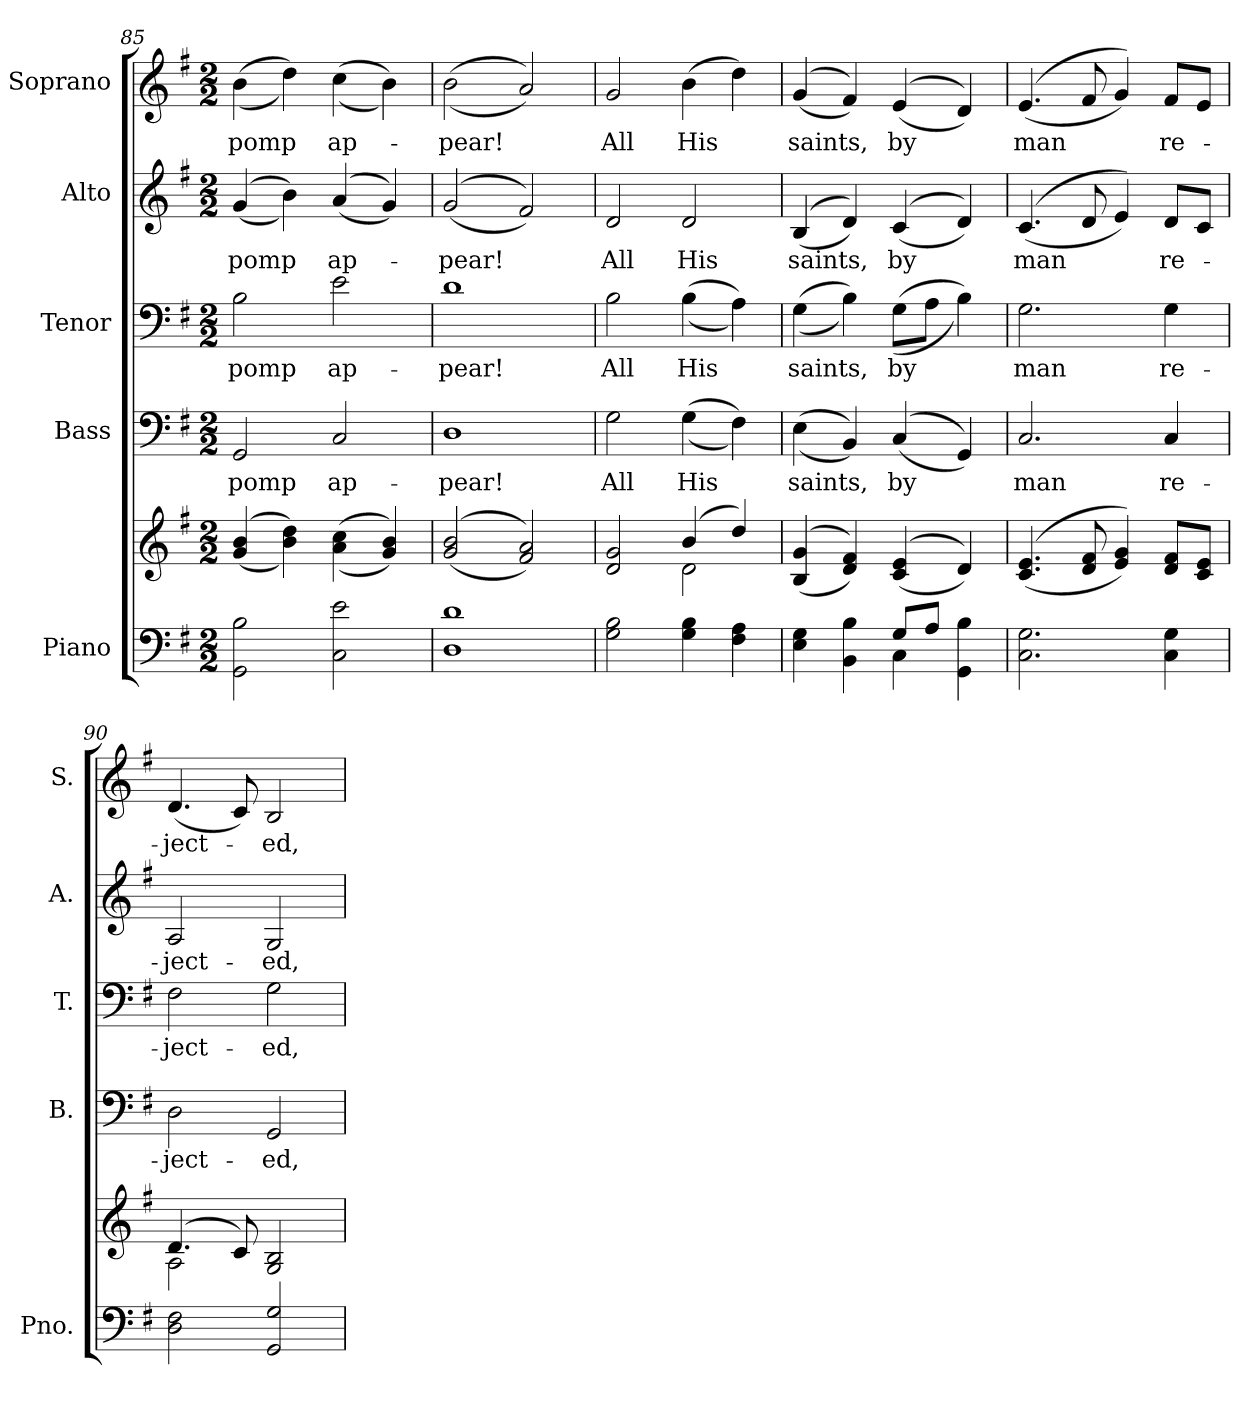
**kern	**kern	**kern	**text	**kern	**text	**kern	**text	**kern	**text
*part5	*part5	*part4	*part4	*part3	*part3	*part2	*part2	*part1	*part1
*staff6	*staff5	*staff4	*staff4	*staff3	*staff3	*staff2	*staff2	*staff1	*staff1
*I"Piano	*	*I"Bass	*	*I"Tenor	*	*I"Alto	*	*I"Soprano	*
*I'Pno.	*	*I'B.	*	*I'T.	*	*I'A.	*	*I'S.	*
!!LO:PB:g=z
*clefF4	*clefG2	*clefF4	*	*clefF4	*	*clefG2	*	*clefG2	*
*k[f#]	*k[f#]	*k[f#]	*	*k[f#]	*	*k[f#]	*	*k[f#]	*
*G:	*G:	*G:	*	*G:	*	*G:	*	*G:	*
*M2/2	*M2/2	*M2/2	*	*M2/2	*	*M2/2	*	*M2/2	*
=85	=85	=85	=85	=85	=85	=85	=85	=85	=85
!	!	!	!LO:LY:b:color=#000000	!	!	!	!	!	!
!	!	!	!	!	!LO:LY:b:color=#000000	!	!	!	!
!	!	!	!	!	!	!	!LO:LY:b:color=#000000	!	!
!	!	!	!	!	!	!	!	!	!LO:LY:b:color=#000000
2GGi\ 2Bi	((4gi/ 4bi	2GGi/	pomp	2Bi\	pomp	((4gi/	pomp	((4bi\	pomp
.	4bi\ 4ddi))	.	.	.	.	4bi\))	.	4ddi\))	.
!	!	!	!LO:LY:b:color=#000000	!	!	!	!	!	!
!	!	!	!	!	!LO:LY:b:color=#000000	!	!	!	!
!	!	!	!	!	!	!	!LO:LY:b:color=#000000	!	!
!	!	!	!	!	!	!	!	!	!LO:LY:b:color=#000000
2Ci\ 2ei	((4ai\ 4cci	2Ci/	ap-	2ei\	ap-	((4ai/	ap-	((4cci\	ap-
.	4gi/ 4bi))	.	.	.	.	4gi/))	.	4bi\))	.
=86	=86	=86	=86	=86	=86	=86	=86	=86	=86
!	!	!	!LO:LY:b:color=#000000	!	!	!	!	!	!
!	!	!	!	!	!LO:LY:b:color=#000000	!	!	!	!
!	!	!	!	!	!	!	!LO:LY:b:color=#000000	!	!
!	!	!	!	!	!	!	!	!	!LO:LY:b:color=#000000
1Di 1di	((2gi/ 2bi	1Di	-pear!	1di	-pear!	((2gi/	-pear!	((2bi\	-pear!
.	2f#i/ 2ai))	.	.	.	.	2f#i/))	.	2ai/))	.
=87	=87	=87	=87	=87	=87	=87	=87	=87	=87
*	*^	*	*	*	*	*	*	*	*
!	!	!	!	!LO:LY:b:color=#000000	!	!	!	!	!	!
!	!	!	!	!	!	!LO:LY:b:color=#000000	!	!	!	!
!	!	!	!	!	!	!	!	!LO:LY:b:color=#000000	!	!
!	!	!	!	!	!	!	!	!	!	!LO:LY:b:color=#000000
2Gi\ 2Bi	2di/ 2gi	2ryy	2Gi\	All	2Bi\	All	2di/	All	2gi/	All
!	!	!	!	!LO:LY:b:color=#000000	!	!	!	!	!	!
!	!	!	!	!	!	!LO:LY:b:color=#000000	!	!	!	!
!	!	!	!	!	!	!	!	!LO:LY:b:color=#000000	!	!
!	!	!	!	!	!	!	!	!	!	!LO:LY:b:color=#000000
4Gi\ 4Bi	(4bi/	2di\	((4Gi\	His	((4Bi\	His	2di/	His	(4bi\	His
4F#i\ 4Ai	4ddi/)	.	4F#i\))	.	4Ai\))	.	.	.	4ddi\)	.
*	*v	*v	*	*	*	*	*	*	*	*
!!LO:PB:g=z
=88	=88	=88	=88	=88	=88	=88	=88	=88	=88
*^	*	*	*	*	*	*	*	*	*
!	!	!	!	!LO:LY:b:color=#000000	!	!	!	!	!	!
!	!	!	!	!	!	!LO:LY:b:color=#000000	!	!	!	!
!	!	!	!	!	!	!	!	!LO:LY:b:color=#000000	!	!
!	!	!	!	!	!	!	!	!	!	!LO:LY:b:color=#000000
4Ei\ 4Gi	2ryy	((4Bi/ 4gi	((4Ei\	saints,	((4Gi\	saints,	((4Bi/	saints,	((4gi/	saints,
4BBi\ 4Bi	.	4di/ 4f#i))	4BBi/))	.	4Bi\))	.	4di/))	.	4f#i/))	.
!	!	!	!	!LO:LY:b:color=#000000	!	!	!	!	!	!
!	!	!	!	!	!	!LO:LY:b:color=#000000	!	!	!	!
!	!	!	!	!	!	!	!	!LO:LY:b:color=#000000	!	!
!	!	!	!	!	!	!	!	!	!	!LO:LY:b:color=#000000
8Gi/L	4Ci\	((4ci/ 4ei	((4Ci/	by	((8Gi\L	by	((4ci/	by	((4ei/	by
8Ai/J	.	.	.	.	8Ai\J	.	.	.	.	.
4GGi\ 4Bi	4ryy	4di/))	4GGi/))	.	4Bi\))	.	4di/))	.	4di/))	.
*v	*v	*	*	*	*	*	*	*	*	*
=89	=89	=89	=89	=89	=89	=89	=89	=89	=89
*^	*	*	*	*	*	*	*	*	*
!	!	!	!	!LO:LY:b:color=#000000	!	!	!	!	!	!
*v	*v	*	*	*	*	*	*	*	*	*
*^	*	*	*	*	*	*	*	*	*
!	!	!	!	!	!	!LO:LY:b:color=#000000	!	!	!	!
*v	*v	*	*	*	*	*	*	*	*	*
*^	*	*	*	*	*	*	*	*	*
!	!	!	!	!	!	!	!	!LO:LY:b:color=#000000	!	!
*v	*v	*	*	*	*	*	*	*	*	*
*^	*	*	*	*	*	*	*	*	*
!	!	!	!	!	!	!	!	!	!	!LO:LY:b:color=#000000
*v	*v	*	*	*	*	*	*	*	*	*
2.Ci\ 2.Gi	((4.ci/ 4.ei	2.Ci/	man	2.Gi\	man	((4.ci/	man	((4.ei/	man
.	8di/ 8f#i	.	.	.	.	8di/	.	8f#i/	.
.	4ei/ 4gi))	.	.	.	.	4ei/))	.	4gi/))	.
!	!	!	!LO:LY:b:color=#000000	!	!	!	!	!	!
!	!	!	!	!	!LO:LY:b:color=#000000	!	!	!	!
!	!	!	!	!	!	!	!LO:LY:b:color=#000000	!	!
!	!	!	!	!	!	!	!	!	!LO:LY:b:color=#000000
4Ci\ 4Gi	8di/ 8f#iL	4Ci/	re-	4Gi\	re-	8di/L	re-	8f#i/L	re-
.	8ci/ 8eiJ	.	.	.	.	8ci/J	.	8ei/J	.
=90	=90	=90	=90	=90	=90	=90	=90	=90	=90
*	*^	*	*	*	*	*	*	*	*
!	!	!	!	!LO:LY:b:color=#000000	!	!	!	!	!	!
!	!	!	!	!	!	!LO:LY:b:color=#000000	!	!	!	!
!	!	!	!	!	!	!	!	!LO:LY:b:color=#000000	!	!
!	!	!	!	!	!	!	!	!	!	!LO:LY:b:color=#000000
2Di\ 2F#i	(4.di/	2Ai\	2Di\	-ject-	2F#i\	-ject-	2Ai/	-ject-	(4.di/	-ject-
.	8ci/)	.	.	.	.	.	.	.	8ci/)	.
!	!	!	!	!LO:LY:b:color=#000000	!	!	!	!	!	!
!	!	!	!	!	!	!LO:LY:b:color=#000000	!	!	!	!
!	!	!	!	!	!	!	!	!LO:LY:b:color=#000000	!	!
!	!	!	!	!	!	!	!	!	!	!LO:LY:b:color=#000000
2GGi/ 2Gi	2Gi/ 2Bi	2ryy	2GGi/	-ed,	2Gi\	-ed,	2Gi/	-ed,	2Bi/	-ed,
*	*v	*v	*	*	*	*	*	*	*	*
=	=	=	=	=	=	=	=	=	=
*-	*-	*-	*-	*-	*-	*-	*-	*-	*-
